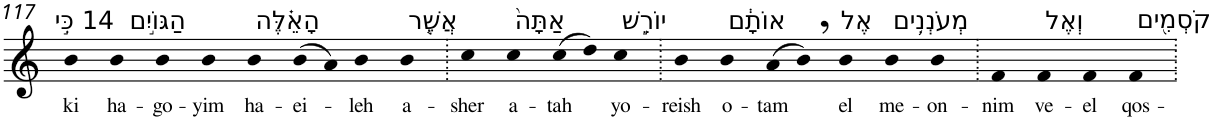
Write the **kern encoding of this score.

**kern	**text
*part1	*part1
*staff1	*staff1
*I"Piano	*
*I'Pno	*
!!LO:PB:g=z
*clefG2	*
*k[]	*
=117	=117
!LO:TX:a:t=14 כִּ֣י	!
!	!LO:LY:b
4b	ki
!LO:TX:a:t=הַגּוֹיִ֣ם	!
!	!LO:LY:b
4b	ha-
!	!LO:LY:b
4b	-go-
!	!LO:LY:b
4b	-yim
!LO:TX:a:t=הָאֵ֗לֶּה	!
!	!LO:LY:b
4b	ha-
!	!LO:LY:b
(8b	-ei-
8a)	.
!	!LO:LY:b
4b	-leh
!LO:TX:a:t=אֲשֶׁ֤ר	!
!	!LO:LY:b
4b	a-
=118.	=118.
!	!LO:LY:b
4cc	-sher
!LO:TX:a:t=אַתָּה֙	!
!	!LO:LY:b
4cc	a-
!	!LO:LY:b
(8cc	-tah
8dd)	.
!LO:TX:a:t=יוֹרֵ֣שׁ	!
!	!LO:LY:b
4cc	yo-
=119.	=119.
!	!LO:LY:b
4b	-reish
!LO:TX:a:t=אוֹתָ֔ם	!
!	!LO:LY:b
4b	o-
!	!LO:LY:b
(8a	-tam
8b,)	.
!LO:TX:a:t=אֶל	!
!	!LO:LY:b
4b	el
!LO:TX:a:t=מְעֹנְנִ֥ים	!
!	!LO:LY:b
4b	me-
!	!LO:LY:b
4b	-on-
=120.	=120.
!	!LO:LY:b
4f	-nim
!LO:TX:a:t=וְאֶל	!
!	!LO:LY:b
4f	ve-
!	!LO:LY:b
4f	-el
!LO:TX:a:t=קֹסְמִ֖ים	!
!	!LO:LY:b
4f	qos-
=.	=.
*-	*-
